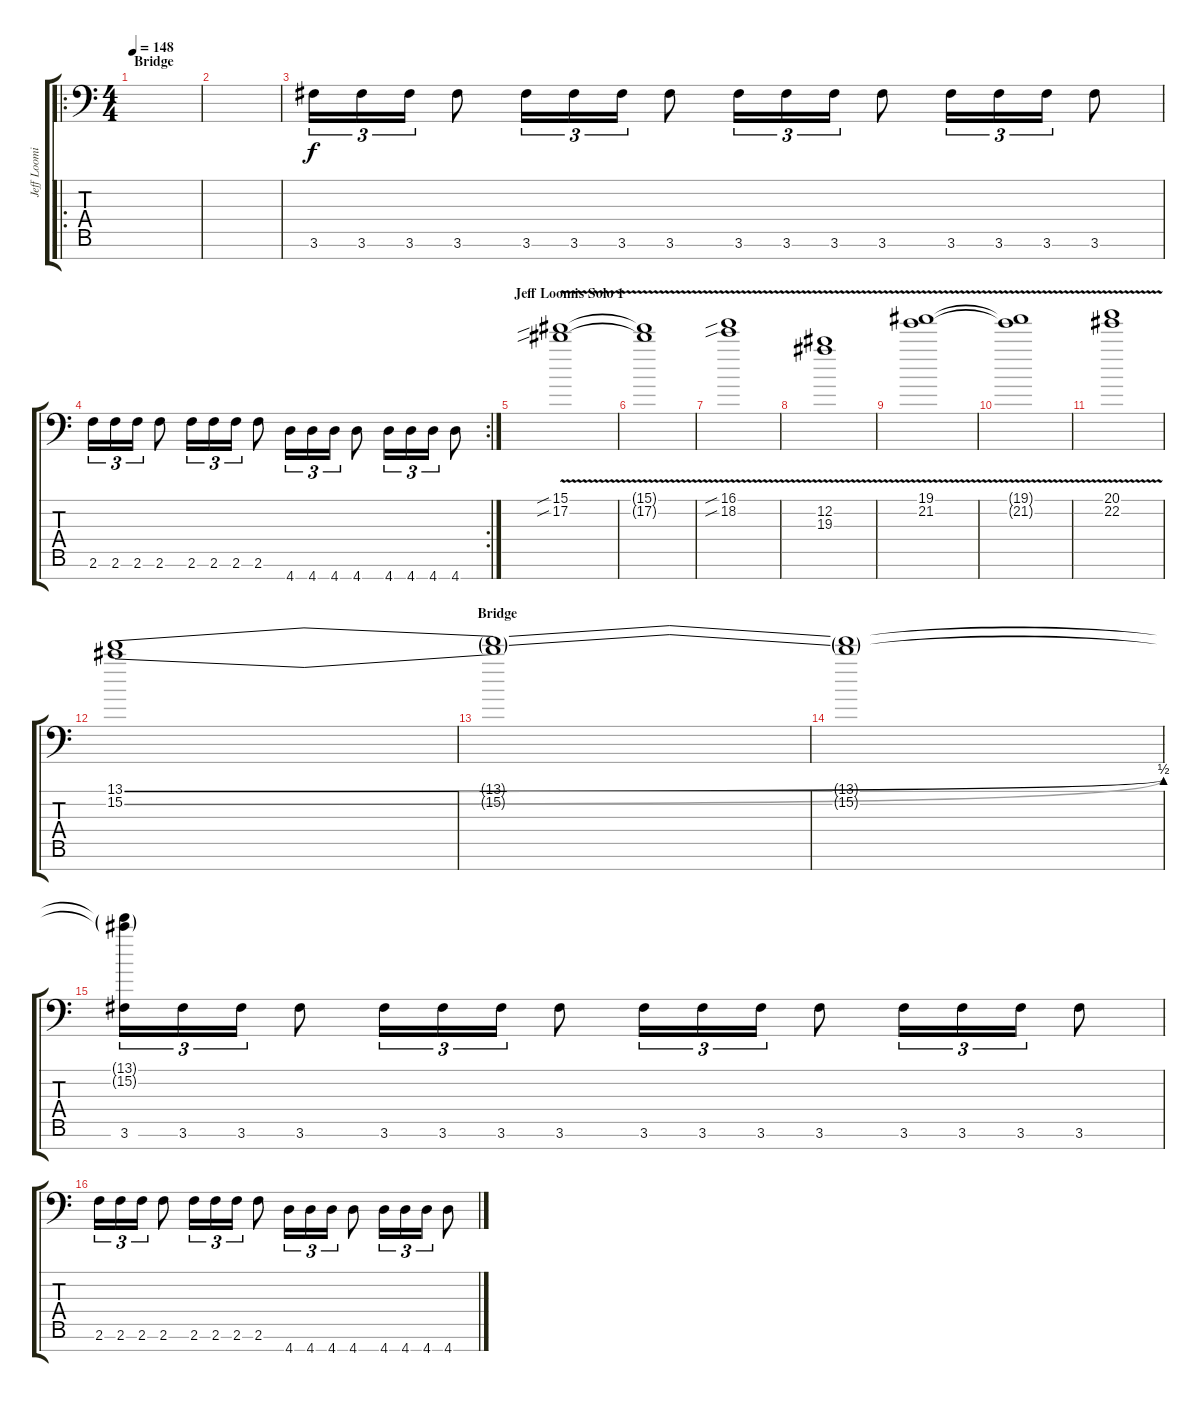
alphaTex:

\track ("Jeff Loomis Lead" "Jeff Loomi") {instrument distortionguitar}
\staff {score tabs}
\tuning (Eb4 Bb3 Gb3 Db3 Ab2 Eb2 Bb1) {hide}
\ro
\ts (4 4)
\section ("" "Bridge")
\tempo 148
\clef f4
\ks c
|
|
3.6.16{tu (3 2)} 3.6.16{tu (3 2)} 3.6.16{tu (3 2)} 3.6.8 3.6.16{tu (3 2)} 3.6.16{tu (3 2)} 3.6.16{tu (3 2)} 3.6.8 3.6.16{tu (3 2)} 3.6.16{tu (3 2)} 3.6.16{tu (3 2)} 3.6.8 3.6.16{tu (3 2)} 3.6.16{tu (3 2)} 3.6.16{tu (3 2)} 3.6.8 |
\rc 2
2.6.16{tu (3 2)} 2.6.16{tu (3 2)} 2.6.16{tu (3 2)} 2.6.8 2.6.16{tu (3 2)} 2.6.16{tu (3 2)} 2.6.16{tu (3 2)} 2.6.8 4.7.16{tu (3 2)} 4.7.16{tu (3 2)} 4.7.16{tu (3 2)} 4.7.8 4.7.16{tu (3 2)} 4.7.16{tu (3 2)} 4.7.16{tu (3 2)} 4.7.8 |
\section ("" "Jeff Loomis Solo 1")
(15.1{v sib} 17.2{v sib}).1{volume 16} |
(15.1{t} 17.2{t}).1 |
(16.1{v sib} 18.2{v sib}).1 |
(12.2{v} 19.3{v}).1 |
(19.1{v} 21.2{v}).1 |
(19.1{t} 21.2{t}).1 |
(20.1{v} 22.2{v}).1 |
(13.1{be (bend 0 0 60 2)} 15.2{be (bend 0 0 60 2)}).1{volume 1} |
\section ("" "Bridge")
(13.1{t} 15.2{t}).1 |
(13.1{t} 15.2{t}).1 |
(13.1{t} 15.2{t} 3.6).16{tu (3 2)} 3.6.16{tu (3 2)} 3.6.16{tu (3 2)} 3.6.8 3.6.16{tu (3 2)} 3.6.16{tu (3 2)} 3.6.16{tu (3 2)} 3.6.8 3.6.16{tu (3 2)} 3.6.16{tu (3 2)} 3.6.16{tu (3 2)} 3.6.8 3.6.16{tu (3 2)} 3.6.16{tu (3 2)} 3.6.16{tu (3 2)} 3.6.8 |
2.6.16{tu (3 2)} 2.6.16{tu (3 2)} 2.6.16{tu (3 2)} 2.6.8 2.6.16{tu (3 2)} 2.6.16{tu (3 2)} 2.6.16{tu (3 2)} 2.6.8 4.7.16{tu (3 2)} 4.7.16{tu (3 2)} 4.7.16{tu (3 2)} 4.7.8 4.7.16{tu (3 2)} 4.7.16{tu (3 2)} 4.7.16{tu (3 2)} 4.7.8
